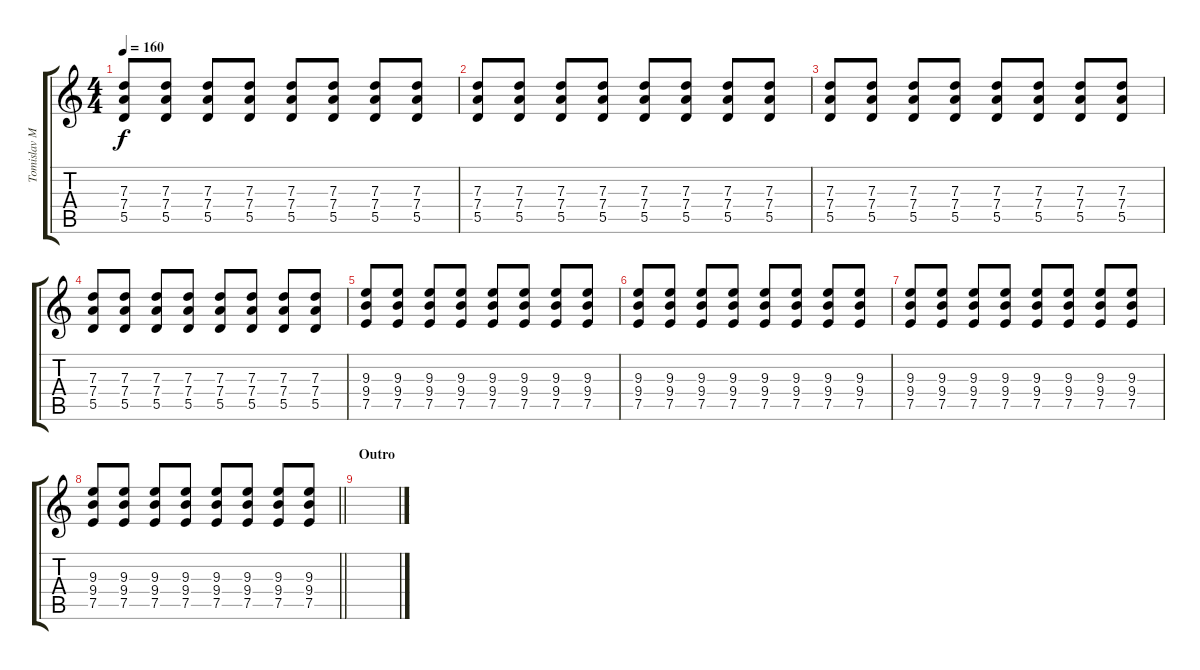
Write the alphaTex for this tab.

\track ("Tomislav Milicevic (Lead Guitar)" "Tomislav M") {instrument distortionguitar}
\staff {score tabs}
\tuning (E4 B3 G3 D3 A2 E2) {hide}
\ts (4 4)
\tempo 160
\clef g2
\ks c
(7.3 7.4 5.5).8{dy f} (7.3 7.4 5.5).8 (7.3 7.4 5.5).8 (7.3 7.4 5.5).8 (7.3 7.4 5.5).8 (7.3 7.4 5.5).8 (7.3 7.4 5.5).8 (7.3 7.4 5.5).8 |
(7.3 7.4 5.5).8 (7.3 7.4 5.5).8 (7.3 7.4 5.5).8 (7.3 7.4 5.5).8 (7.3 7.4 5.5).8 (7.3 7.4 5.5).8 (7.3 7.4 5.5).8 (7.3 7.4 5.5).8 |
(7.3 7.4 5.5).8 (7.3 7.4 5.5).8 (7.3 7.4 5.5).8 (7.3 7.4 5.5).8 (7.3 7.4 5.5).8 (7.3 7.4 5.5).8 (7.3 7.4 5.5).8 (7.3 7.4 5.5).8 |
(7.3 7.4 5.5).8 (7.3 7.4 5.5).8 (7.3 7.4 5.5).8 (7.3 7.4 5.5).8 (7.3 7.4 5.5).8 (7.3 7.4 5.5).8 (7.3 7.4 5.5).8 (7.3 7.4 5.5).8 |
(9.3 9.4 7.5).8 (9.3 9.4 7.5).8 (9.3 9.4 7.5).8 (9.3 9.4 7.5).8 (9.3 9.4 7.5).8 (9.3 9.4 7.5).8 (9.3 9.4 7.5).8 (9.3 9.4 7.5).8 |
(9.3 9.4 7.5).8 (9.3 9.4 7.5).8 (9.3 9.4 7.5).8 (9.3 9.4 7.5).8 (9.3 9.4 7.5).8 (9.3 9.4 7.5).8 (9.3 9.4 7.5).8 (9.3 9.4 7.5).8 |
(9.3 9.4 7.5).8 (9.3 9.4 7.5).8 (9.3 9.4 7.5).8 (9.3 9.4 7.5).8 (9.3 9.4 7.5).8 (9.3 9.4 7.5).8 (9.3 9.4 7.5).8 (9.3 9.4 7.5).8 |
\barLineRight lightlight
(9.3 9.4 7.5).8 (9.3 9.4 7.5).8 (9.3 9.4 7.5).8 (9.3 9.4 7.5).8 (9.3 9.4 7.5).8 (9.3 9.4 7.5).8 (9.3 9.4 7.5).8 (9.3 9.4 7.5).8 |
\section ("" "Outro")
